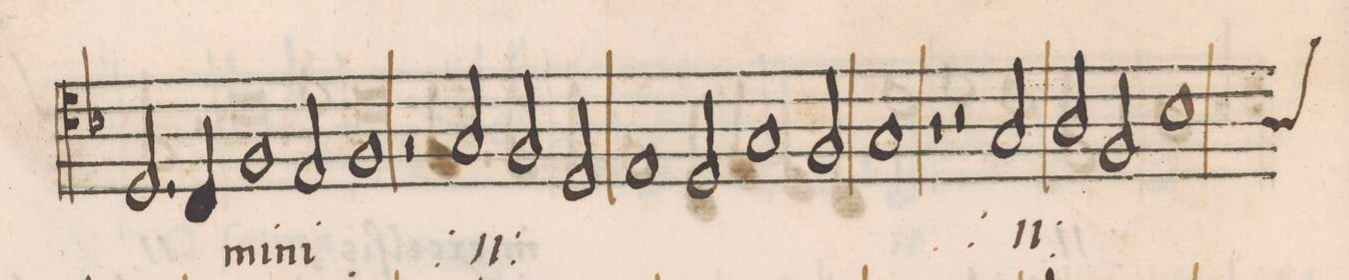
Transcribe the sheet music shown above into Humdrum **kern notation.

**kern	**text
*I"TENOR	*
*clefC4	*
*k[b-]	*
*met(c|)	*
*M2/1	*
2.D/	.
=117	=117
4C/	.
1F	-mi-
2E/	-ni
=118	=118
1F	.
2r	.
*	*ij
2G/	in
=119	=119
2F/	no-
2D/	.
1E	-mi-
=120	=120
2D/	-ne
1G	do-
2F/	-mi-
=121	=121
1G	-ni
1r	.
=122	=122
2r	.
2G/	do-
2A/	.
2F/	.
=123	=123
*custos:A	*
1B-	-mi-
*-	*-
